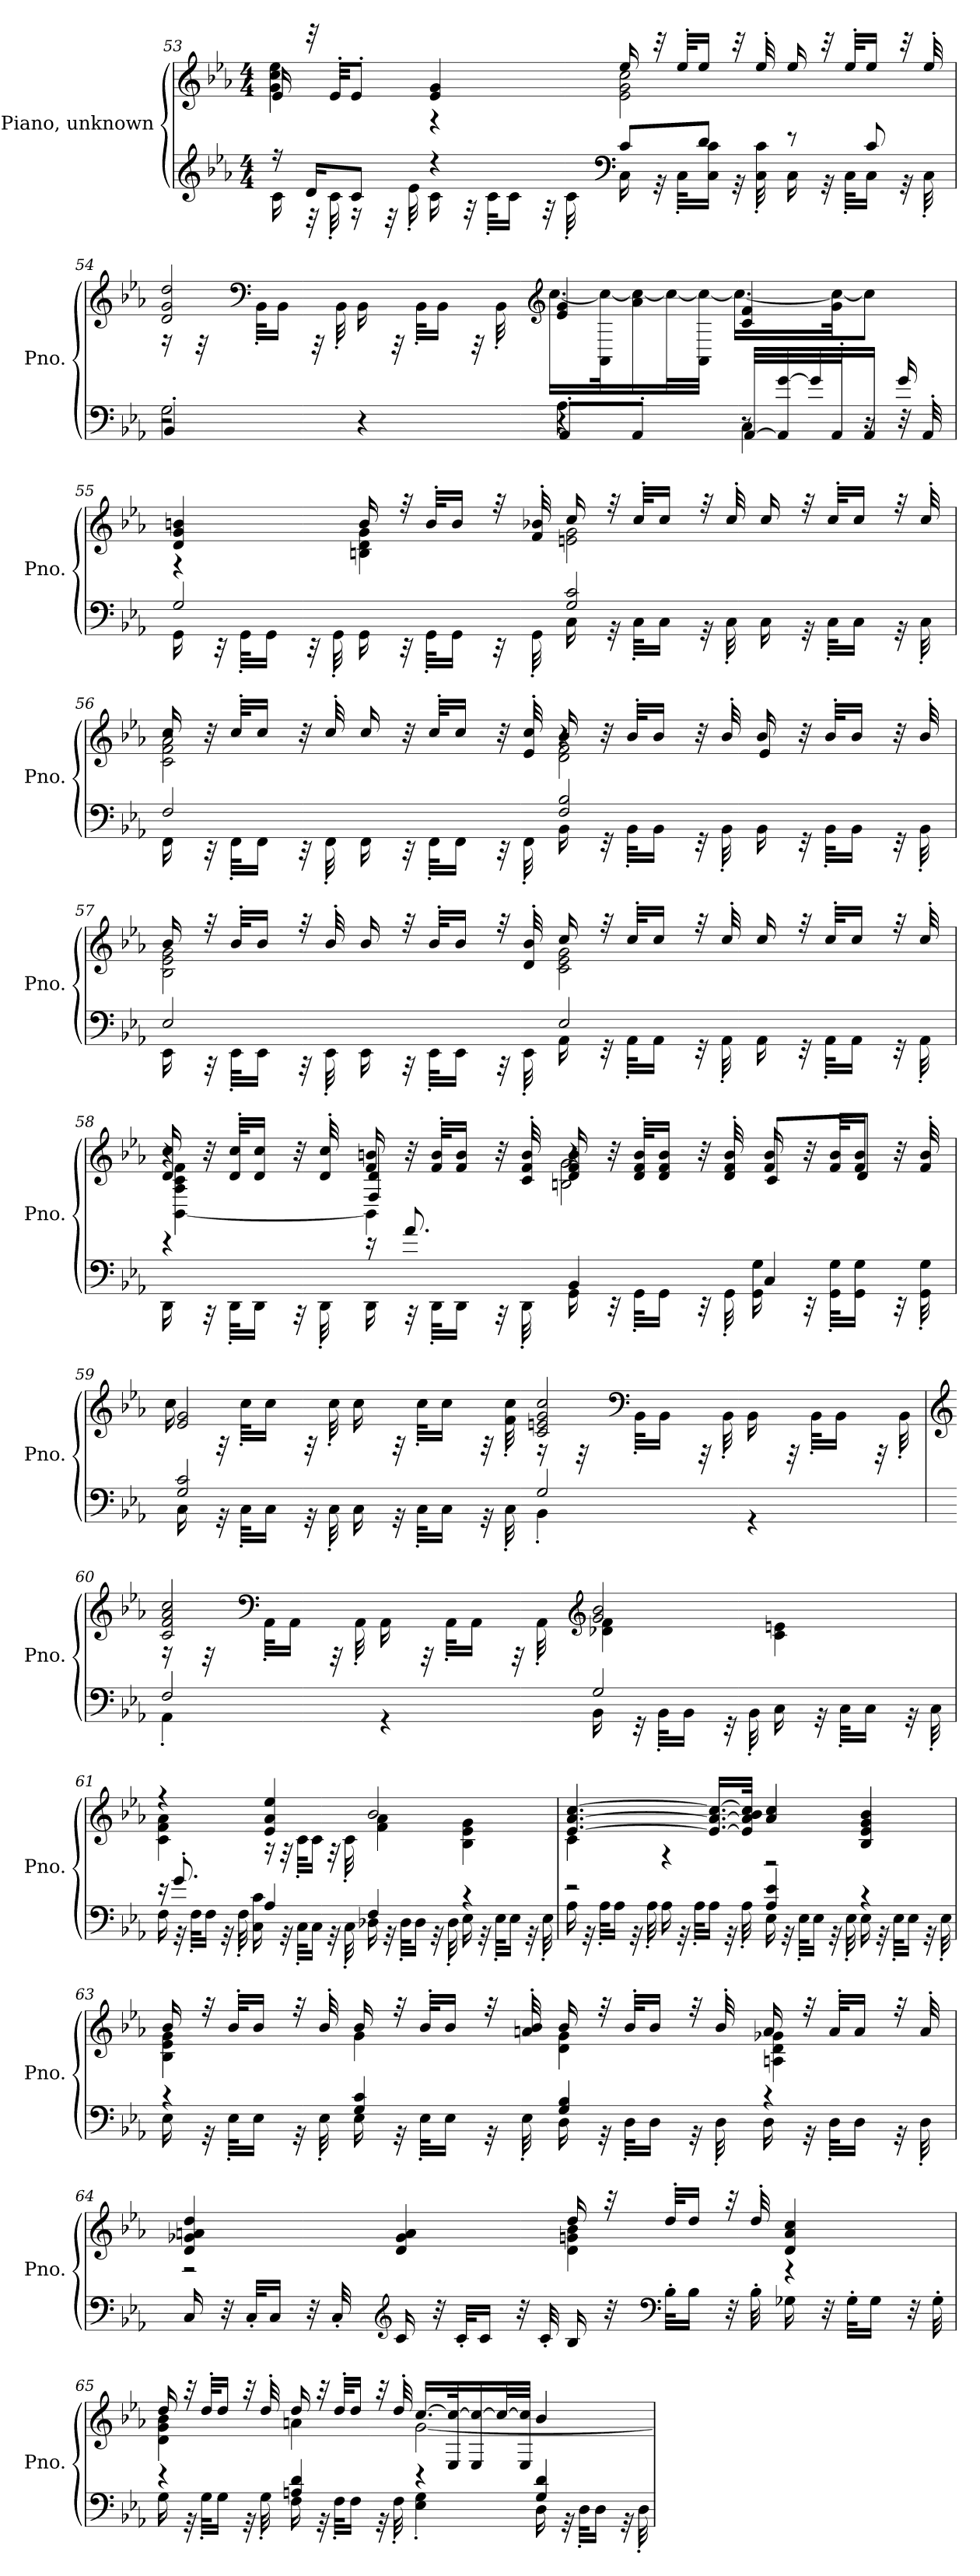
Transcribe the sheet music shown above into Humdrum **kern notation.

**kern	**kern
*part1	*part1
*staff2	*staff1
*I"Piano, unknown	*
*I'Pno.	*
!!LO:PB:g=z
*clefG2	*clefG2
*k[b-e-a-]	*k[b-e-a-]
*M4/4	*M4/4
=53	=53
*^	*^
16r	16c\	16e-/	4g\ 4cc\ 4ee-\
16d/KL	32r	32r	.
.	32c'\	32e-'/KKL	.
8c/J	16r	8e-'/J	.
.	32r	.	.
.	32e-'\	.	.
4r	16c\	4e-/ 4g/	4r
.	32r	.	.
.	32c'\KLL	.	.
.	16c\JJ	.	.
.	32r	.	.
.	32c'\	.	.
*clefF4	*	*	*
8c/L	16C\	16ee-/	2e-\ 2g\ 2cc\
.	32r	32r	.
.	32C'\KLL	32ee-'/KLL	.
8d/J	16C\ 16c\JJ	16ee-/JJ	.
.	32r	32r	.
.	32C\' 32c\'	32ee-'/	.
8r	16C\	16ee-/	.
.	32r	32r	.
.	32C'\KLL	32ee-'/KLL	.
8c/	16C\JJ	16ee-/JJ	.
.	32r	32r	.
.	32C'\	32ee-'/	.
!!LO:LB:g=z	!!
=54	=54	=54	=54
*	*^	*	*
2r	2G\	4BB-'/	2d/ 2g/ 2dd/	16r
.	.	.	.	32r
*	*	*	*clefF4	*
.	.	.	.	32BB-'\KLL
.	.	.	.	16BB-\JJ
.	.	.	.	32r
.	.	.	.	32BB-'\
.	.	4r	.	16BB-\
.	.	.	.	32r
.	.	.	.	32BB-'\KLL
.	.	.	.	16BB-\JJ
.	.	.	.	32r
.	.	.	.	32BB-'\
*	*	*	*clefG2	*
4r	4A-\	8AA-'/L	4e-/ 4g/	[16.cc\LL
.	.	.	.	32AA-\ 32cc\_K
.	.	8AA-'/J	.	16a-\ 16cc\_
.	.	.	.	32cc\L_
.	.	.	.	32AA-\ 32cc\_JJJ
8r	4C\	[32AA-/LLL	4c/ 4f/	16.cc\LL_
.	.	32AA-/] [32g/	.	.
.	.	32g/]	.	.
.	.	32AA-'/J	.	32g\ 32cc\_JK
16r	.	16AA-/JJ	.	8cc\J]
16g/	.	32r	.	.
.	.	32AA-'/	.	.
*	*v	*v	*	*
!!LO:LB:g=z	!!
=55	=55	=55	=55
2G/	16GG\	4d/ 4g/ 4bn/	4r
.	32r	.	.
.	32GG'\KLL	.	.
.	16GG\JJ	.	.
.	32r	.	.
.	32GG'\	.	.
.	16GG\	16b/	4Bn\ 4d\ 4g\
.	32r	32r	.
.	32GG'\KLL	32b'/KLL	.
.	16GG\JJ	16b/JJ	.
.	32r	32r	.
.	32GG'\	32f/' 32b-X/'	.
2G/ 2c/	16C\	16cc/	2en\ 2g\
.	32r	32r	.
.	32C'\KLL	32cc'/KLL	.
.	16C\JJ	16cc/JJ	.
.	32r	32r	.
.	32C'\	32cc'/	.
.	16C\	16cc/	.
.	32r	32r	.
.	32C'\KLL	32cc'/KLL	.
.	16C\JJ	16cc/JJ	.
.	32r	32r	.
.	32C'\	32cc'/	.
!!LO:LB:g=z
=56	=56	=56	=56
*	*	*	*^
2F/	16FF\	16cc/	2c\ 2f\ 2a-\	2r
.	32r	32r	.	.
.	32FF'\KLL	32cc'/KLL	.	.
.	16FF\JJ	16cc/JJ	.	.
.	32r	32r	.	.
.	32FF'\	32cc'/	.	.
.	16FF\	16cc/	.	.
.	32r	32r	.	.
.	32FF'\KLL	32cc'/KLL	.	.
.	16FF\JJ	16cc/JJ	.	.
.	32r	32r	.	.
.	32FF'\	32e-/' 32cc/'	.	.
2F/ 2B-/	16BB-\	16b-/	2d\ 2f\	4r
.	32r	32r	.	.
.	32BB-'\KLL	32b-'/KLL	.	.
.	16BB-\JJ	16b-/JJ	.	.
.	32r	32r	.	.
.	32BB-'\	32b-'/	.	.
.	16BB-\	16b-/	.	4e-'/
.	32r	32r	.	.
.	32BB-'\KLL	32b-'/KLL	.	.
.	16BB-\JJ	16b-/JJ	.	.
.	32r	32r	.	.
.	32BB-'\	32b-'/	.	.
*	*	*	*v	*v
!!LO:LB:g=z
=57	=57	=57	=57
2E-/	16EE-\	16b-/	2B-\ 2e-\ 2g\
.	32r	32r	.
.	32EE-'\KLL	32b-'/KLL	.
.	16EE-\JJ	16b-/JJ	.
.	32r	32r	.
.	32EE-'\	32b-'/	.
.	16EE-\	16b-/	.
.	32r	32r	.
.	32EE-'\KLL	32b-'/KLL	.
.	16EE-\JJ	16b-/JJ	.
.	32r	32r	.
.	32EE-'\	32d/' 32b-/'	.
2E-/	16AA-\	16cc/	2c\ 2e-\ 2g\
.	32r	32r	.
.	32AA-'\KLL	32cc'/KLL	.
.	16AA-\JJ	16cc/JJ	.
.	32r	32r	.
.	32AA-'\	32cc'/	.
.	16AA-\	16cc/	.
.	32r	32r	.
.	32AA-'\KLL	32cc'/KLL	.
.	16AA-\JJ	16cc/JJ	.
.	32r	32r	.
.	32AA-'\	32cc'/	.
!!LO:LB:g=z
=58	=58	=58	=58
*	*	*	*^
4r	16DD\	16d/ 16cc/	[4BB-\ 4A-\ 4c\ 4f\	4r
.	32r	32r	.	.
.	32DD'\KLL	32d/' 32cc/'KLL	.	.
.	16DD\JJ	16d/ 16cc/JJ	.	.
.	32r	32r	.	.
.	32DD'\	32d/' 32cc/'	.	.
16r	16DD\	16f/ 16bn/	4BB-\]	4F/ 4d/
8.a-/	32r	32r	.	.
.	32DD'\KLL	32f/' 32b/'KLL	.	.
.	16DD\JJ	16f/ 16b/JJ	.	.
.	32r	32r	.	.
.	32DD'\	32c/' 32f/' 32b/'	.	.
4BB-/	16GG\	16d/ 16f/ 16b/	2Bn\ 2g\	4r
.	32r	32r	.	.
.	32GG'\KLL	32d/' 32f/' 32b/'KLL	.	.
.	16GG\JJ	16d/ 16f/ 16b/JJ	.	.
.	32r	32r	.	.
.	32GG'\	32d/' 32f/' 32b/'	.	.
4C/	16GG\ 16G\	16f/ 16b/	.	8c/L
.	32r	32r	.	.
.	32GG\' 32G\'KLL	32f/' 32b/'KLL	.	.
.	16GG\ 16G\JJ	16f/ 16b/JJ	.	8d/J
.	32r	32r	.	.
.	32GG\' 32G\'	32f/' 32b/'	.	.
*	*	*	*v	*v
!!LO:PB:g=z
=59	=59	=59	=59
2G/ 2c/	16C\	2e-/ 2g/	16cc\
.	32r	.	32r
.	32C'\KLL	.	32cc'\KLL
.	16C\JJ	.	16cc\JJ
.	32r	.	32r
.	32C'\	.	32cc'\
.	16C\	.	16cc\
.	32r	.	32r
.	32C'\KLL	.	32cc'\KLL
.	16C\JJ	.	16cc\JJ
.	32r	.	32r
.	32C'\	.	32f\' 32cc\'
2G/	4BB-'\	2c/ 2en/ 2g/ 2cc/	16r
.	.	.	32r
*	*	*clefF4	*
.	.	.	32BB-'\KLL
.	.	.	16BB-\JJ
.	.	.	32r
.	.	.	32BB-'\
.	4r	.	16BB-\
.	.	.	32r
.	.	.	32BB-'\KLL
.	.	.	16BB-\JJ
.	.	.	32r
.	.	.	32BB-'\
!!LO:LB:g=z	!!
=60	=60	=60	=60
*	*	*clefG2	*
2F/	4AA-'\	2c/ 2f/ 2a-/ 2cc/	16r
.	.	.	32r
*	*	*clefF4	*
.	.	.	32AA-'\KLL
.	.	.	16AA-\JJ
.	.	.	32r
.	.	.	32AA-'\
.	4r	.	16AA-\
.	.	.	32r
.	.	.	32AA-'\KLL
.	.	.	16AA-\JJ
.	.	.	32r
.	.	.	32AA-'\
*	*	*clefG2	*
2G/	16BB-\	2g/ 2b-/	4d-X\ 4f\
.	32r	.	.
.	32BB-'\KLL	.	.
.	16BB-\JJ	.	.
.	32r	.	.
.	32BB-'\	.	.
.	16C\	.	4c\ 4en\
.	32r	.	.
.	32C'\KLL	.	.
.	16C\JJ	.	.
.	32r	.	.
.	32C'\	.	.
!!LO:LB:g=z	!!
=61	=61	=61	=61
16r	16F\	4r	4c\ 4f\ 4a-\
8.g'/	32r	.	.
.	32F'\KLL	.	.
.	16F\JJ	.	.
.	32r	.	.
.	32F'\	.	.
4A-/	16C\ 16c\	4e-/ 4a-/ 4ee-/	16r
.	32r	.	32r
.	32C'\KLL	.	32c'\KLL
.	16C\JJ	.	16c\JJ
.	32r	.	32r
.	32C'\	.	32c'\
4F/	16D-X\	2b-/	4f\ 4a-\
.	32r	.	.
.	32D-'\KLL	.	.
.	16D-\JJ	.	.
.	32r	.	.
.	32D-'\	.	.
4r	16E-\	.	4B-\ 4e-\ 4g\
.	32r	.	.
.	32E-'\KLL	.	.
.	16E-\JJ	.	.
.	32r	.	.
.	32E-'\	.	.
!!LO:LB:g=z	!!
=62	=62	=62	=62
2r	16A-\	[4.e-/ [4.a-/ [4.cc/	4c\
.	32r	.	.
.	32A-'\KLL	.	.
.	16A-\JJ	.	.
.	32r	.	.
.	32A-'\	.	.
.	16A-\	.	4r
.	32r	.	.
.	32A-'\KLL	.	.
.	16A-\JJ	16.e-/_ 16.a-/_ 16.cc/_LL	.
.	32r	.	.
.	32A-'\	32e-/] 32a-/] 32b-/ 32cc/]JJk	.
4A-/ 4e-/	16E-\	4a-/ 4cc/	2r
.	32r	.	.
.	32E-'\KLL	.	.
.	16E-\JJ	.	.
.	32r	.	.
.	32E-'\	.	.
4r	16E-\	4B-/ 4e-/ 4g/ 4b-/	.
.	32r	.	.
.	32E-'\KLL	.	.
.	16E-\JJ	.	.
.	32r	.	.
.	32E-'\	.	.
!!LO:LB:g=z	!!
=63	=63	=63	=63
4r	16E-\	16b-/	4B-\ 4e-\ 4g\
.	32r	32r	.
.	32E-'\KLL	32b-'/KLL	.
.	16E-\JJ	16b-/JJ	.
.	32r	32r	.
.	32E-'\	32b-'/	.
4G/ 4c/	16E-\	16b-/	4g\
.	32r	32r	.
.	32E-'\KLL	32b-'/KLL	.
.	16E-\JJ	16b-/JJ	.
.	32r	32r	.
.	32E-'\	32an/' 32b-/'	.
4G/ 4B-/	16D\	16b-/	4d\ 4g\
.	32r	32r	.
.	32D'\KLL	32b-'/KLL	.
.	16D\JJ	16b-/JJ	.
.	32r	32r	.
.	32D'\	32b-'/	.
4r	16D\	16a/	4An\ 4d\ 4g-X\
.	32r	32r	.
.	32D'\KLL	32a'/KLL	.
.	16D\JJ	16a/JJ	.
.	32r	32r	.
.	32D'\	32a'/	.
*v	*v	*	*
!!LO:LB:g=z	!!
=64	=64	=64
16C/	4d/ 4g-X/ 4an/ 4dd/	2r
32r	.	.
32C'/KLL	.	.
16C/JJ	.	.
32r	.	.
32C'/	.	.
*clefG2	*	*
16c/	4d/ 4g-/ 4a/	.
32r	.	.
32c'/KLL	.	.
16c/JJ	.	.
32r	.	.
32c'/	.	.
16B-/	16dd/	4d\ 4gn\ 4b-\
32r	32r	.
*clefF4	*	*
32B-'\KLL	32dd'/KLL	.
16B-\JJ	16dd/JJ	.
32r	32r	.
32B-'\	32dd'/	.
16G-X\	4d/ 4a/ 4cc/	4r
32r	.	.
32G-'\KLL	.	.
16G-\JJ	.	.
32r	.	.
32G-'\	.	.
!!LO:PB:g=z	!!
=65	=65	=65
*^	*	*
4r	16G\	16dd/	4d\ 4g\ 4b-\
.	32r	32r	.
.	32G'\KLL	32dd'/KLL	.
.	16G\JJ	16dd/JJ	.
.	32r	32r	.
.	32G'\	32dd'/	.
4An/ 4d/	16F\	16dd/	4an\
.	32r	32r	.
.	32F'\KLL	32dd'/KLL	.
.	16F\JJ	16dd/JJ	.
.	32r	32r	.
.	32F'\	32dd'/	.
4r	4E-\' 4G\'	[16.cc/LL	[2g\
.	.	32E-/ 32cc/_K	.
.	.	16E-/ 16cc/_	.
.	.	32cc/L_	.
.	.	32E-/ 32cc/]JJJ	.
4G/ 4d/	16D\	4b-/	.
.	32r	.	.
.	32D'\KLL	.	.
.	16D\JJ	.	.
.	32r	.	.
.	32D'\	.	.
*v	*v	*	*
*	*v	*v
=	=
*-	*-
